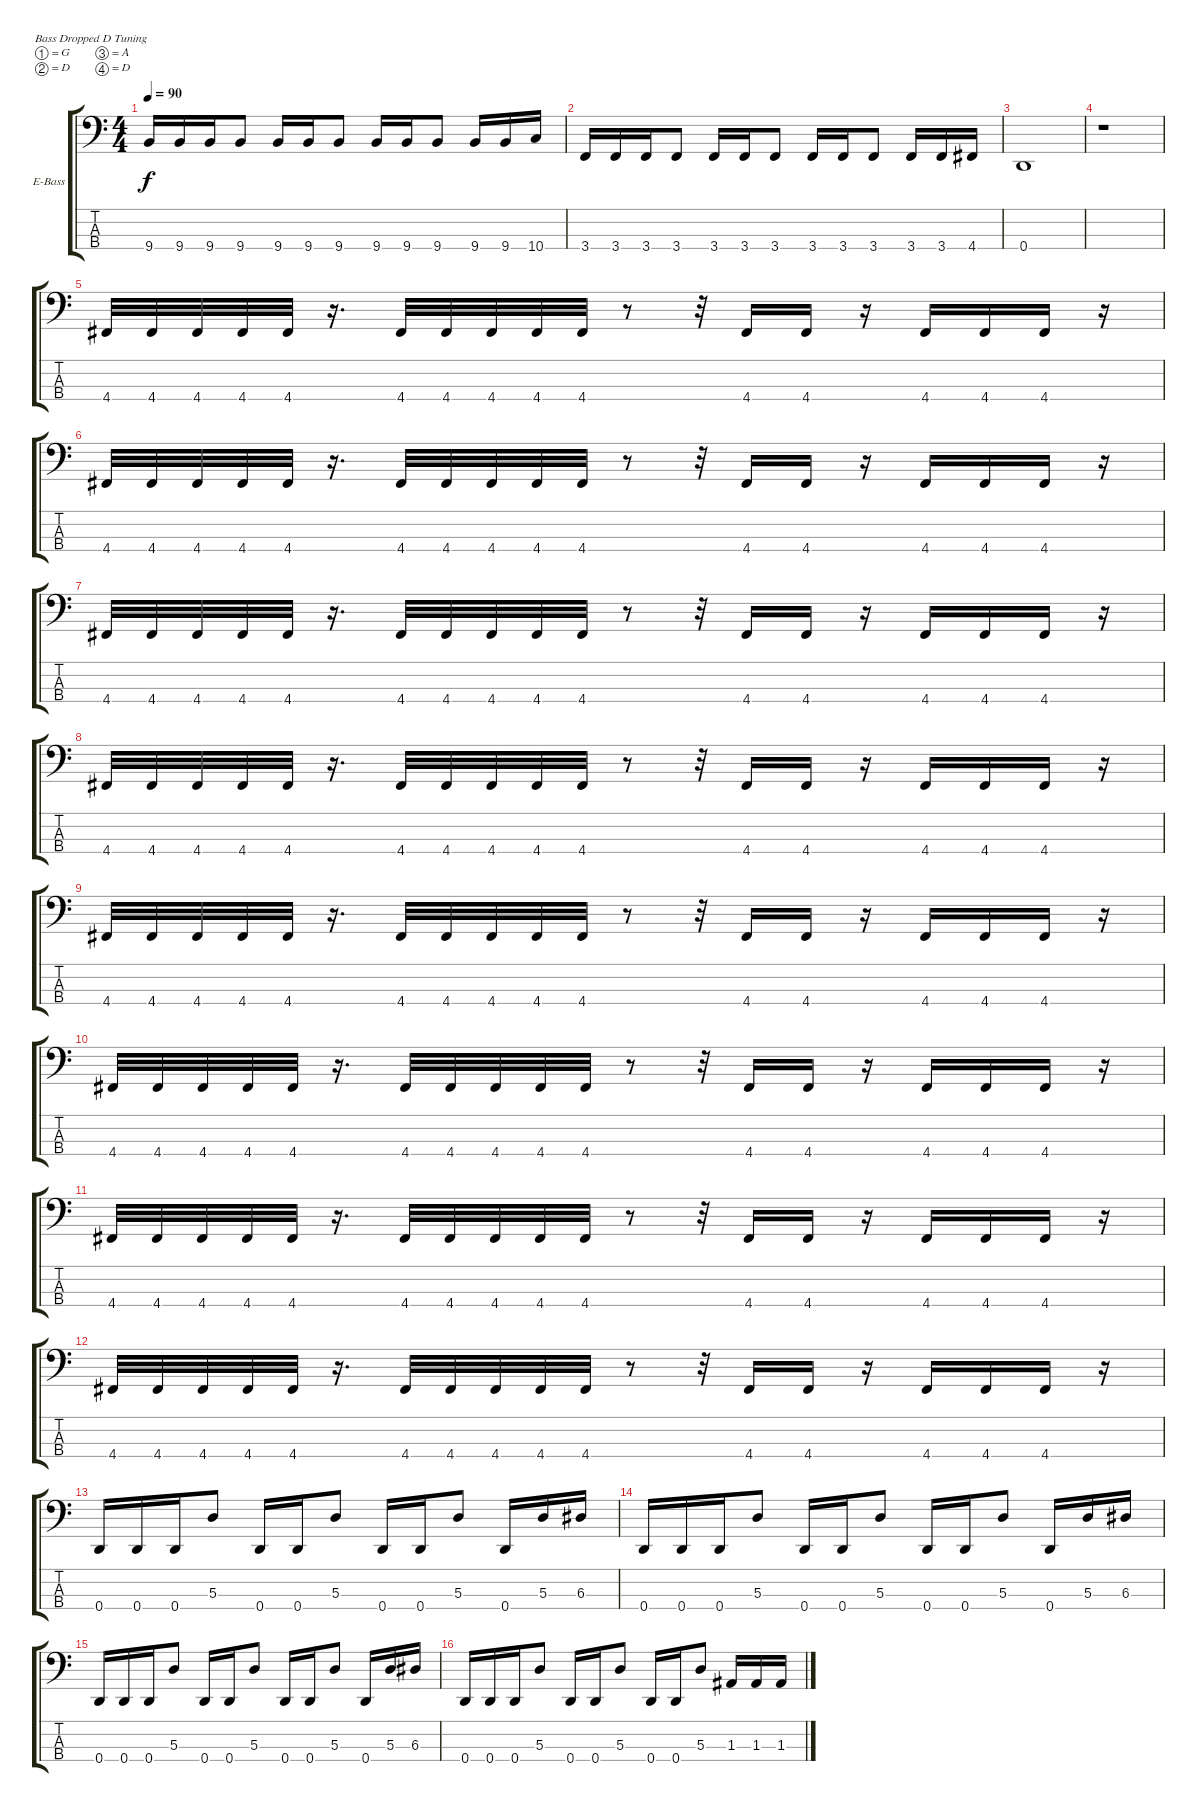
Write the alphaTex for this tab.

\bracketExtendMode groupsimilarinstruments
\firstSystemTrackNameOrientation horizontal
\otherSystemsTrackNameOrientation horizontal
\track ("Bass guitar (Oliver)" "E-Bass") {instrument electricbassfinger}
\staff {score tabs}
\tuning (G2 D2 A1 D1)
\ts (4 4)
\tempo 90
\clef f4
\ks c
9.4.16{dy f} 9.4.16 9.4.16 9.4.8 9.4.16 9.4.16 9.4.8 9.4.16 9.4.16 9.4.8 9.4.16 9.4.16 10.4.16 |
3.4.16 3.4.16 3.4.16 3.4.8 3.4.16 3.4.16 3.4.8 3.4.16 3.4.16 3.4.8 3.4.16 3.4.16 4.4.16 |
0.4.1 |
r.1 |
4.4.32 4.4.32 4.4.32 4.4.32 4.4.32 r.16{d} 4.4.32 4.4.32 4.4.32 4.4.32 4.4.32 r.8 r.32 4.4.16 4.4.16 r.16 4.4.16 4.4.16 4.4.16 r.16 |
4.4.32 4.4.32 4.4.32 4.4.32 4.4.32 r.16{d} 4.4.32 4.4.32 4.4.32 4.4.32 4.4.32 r.8 r.32 4.4.16 4.4.16 r.16 4.4.16 4.4.16 4.4.16 r.16 |
4.4.32 4.4.32 4.4.32 4.4.32 4.4.32 r.16{d} 4.4.32 4.4.32 4.4.32 4.4.32 4.4.32 r.8 r.32 4.4.16 4.4.16 r.16 4.4.16 4.4.16 4.4.16 r.16 |
4.4.32 4.4.32 4.4.32 4.4.32 4.4.32 r.16{d} 4.4.32 4.4.32 4.4.32 4.4.32 4.4.32 r.8 r.32 4.4.16 4.4.16 r.16 4.4.16 4.4.16 4.4.16 r.16 |
4.4.32 4.4.32 4.4.32 4.4.32 4.4.32 r.16{d} 4.4.32 4.4.32 4.4.32 4.4.32 4.4.32 r.8 r.32 4.4.16 4.4.16 r.16 4.4.16 4.4.16 4.4.16 r.16 |
4.4.32 4.4.32 4.4.32 4.4.32 4.4.32 r.16{d} 4.4.32 4.4.32 4.4.32 4.4.32 4.4.32 r.8 r.32 4.4.16 4.4.16 r.16 4.4.16 4.4.16 4.4.16 r.16 |
4.4.32 4.4.32 4.4.32 4.4.32 4.4.32 r.16{d} 4.4.32 4.4.32 4.4.32 4.4.32 4.4.32 r.8 r.32 4.4.16 4.4.16 r.16 4.4.16 4.4.16 4.4.16 r.16 |
4.4.32 4.4.32 4.4.32 4.4.32 4.4.32 r.16{d} 4.4.32 4.4.32 4.4.32 4.4.32 4.4.32 r.8 r.32 4.4.16 4.4.16 r.16 4.4.16 4.4.16 4.4.16 r.16 |
0.4.16 0.4.16 0.4.16 5.3.8 0.4.16 0.4.16 5.3.8 0.4.16 0.4.16 5.3.8 0.4.16 5.3.16 6.3.16 |
0.4.16 0.4.16 0.4.16 5.3.8 0.4.16 0.4.16 5.3.8 0.4.16 0.4.16 5.3.8 0.4.16 5.3.16 6.3.16 |
0.4.16 0.4.16 0.4.16 5.3.8 0.4.16 0.4.16 5.3.8 0.4.16 0.4.16 5.3.8 0.4.16 5.3.16 6.3.16 |
0.4.16 0.4.16 0.4.16 5.3.8 0.4.16 0.4.16 5.3.8 0.4.16 0.4.16 5.3.8 1.3.16 1.3.16 1.3.16
